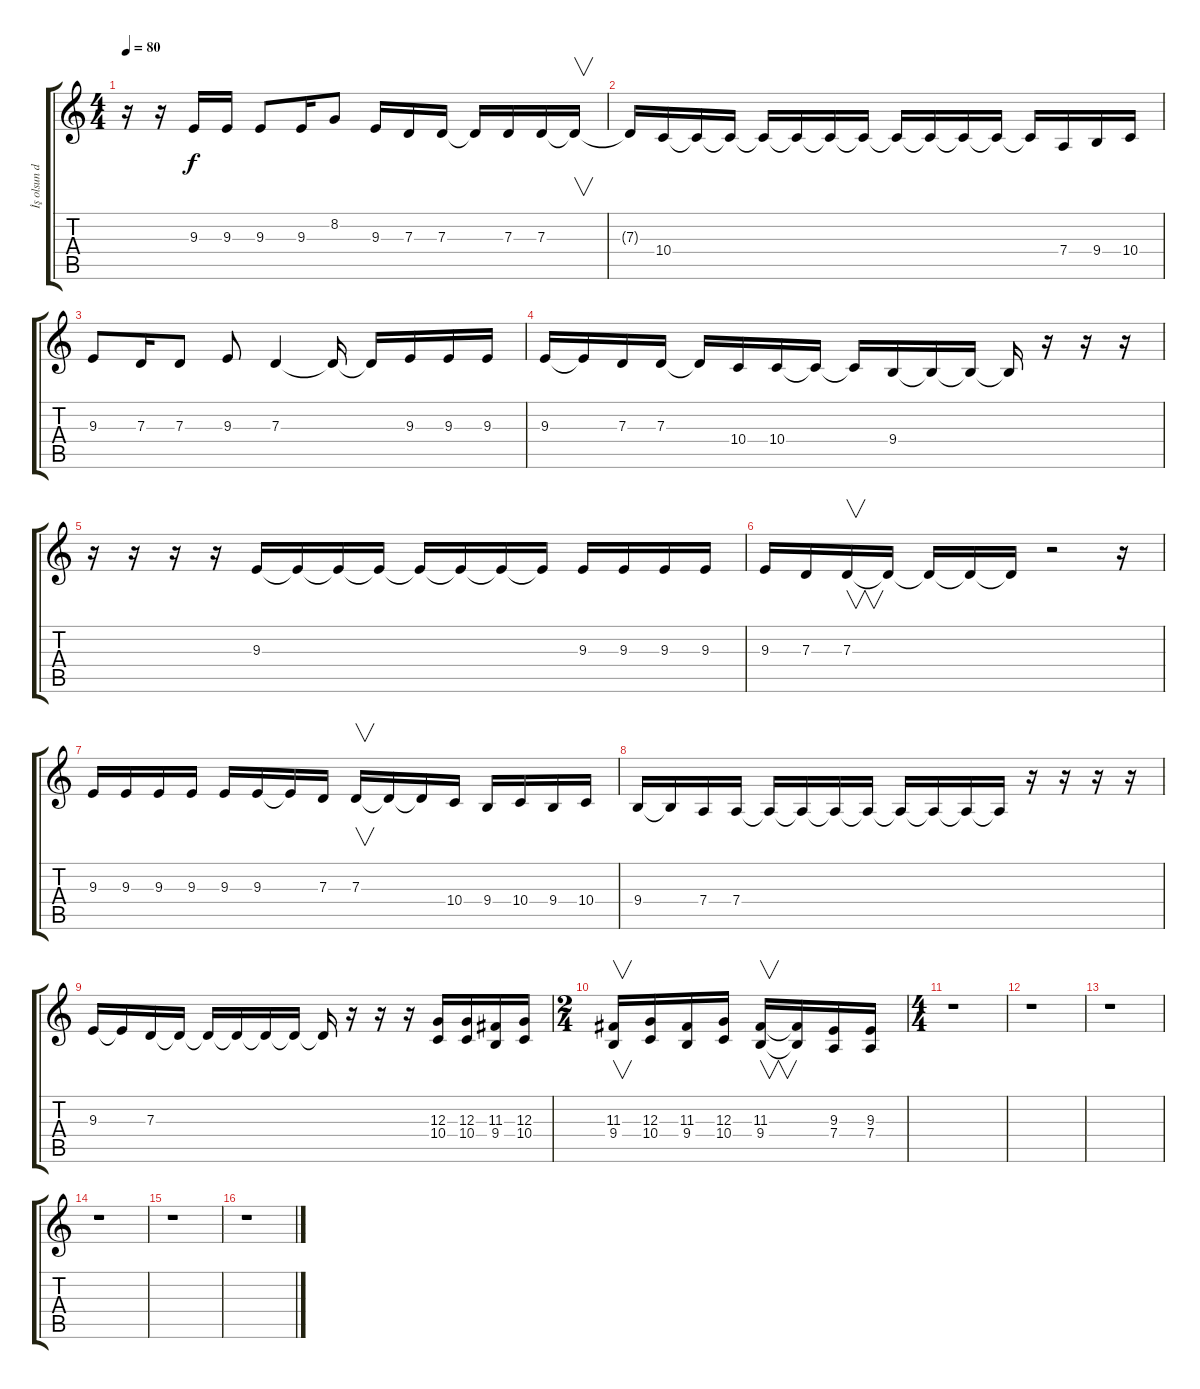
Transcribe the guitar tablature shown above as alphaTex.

\track ("İş olsun diye :)" "İş olsun d") {instrument tenorsax}
\staff {score tabs}
\tuning (E4 B3 G3 D3 A2 E2) {hide}
\ts (4 4)
\tempo 80
\clef g2
\ks c
r.16{dy f} r.16 9.3.16 9.3.16 9.3.8 9.3.16 8.2.8 9.3.16 7.3.16 7.3.16 7.3{t}.16 7.3.16 7.3.16 7.3{t}.16{v} |
7.3{t}.16 10.4.16 10.4{t}.16 10.4{t}.16 10.4{t}.16 10.4{t}.16 10.4{t}.16 10.4{t}.16 10.4{t}.16 10.4{t}.16 10.4{t}.16 10.4{t}.16 10.4{t}.16 7.4.16 9.4.16 10.4.16 |
9.3.8 7.3.16 7.3.8 9.3.8 7.3.4 7.3{t}.16 7.3{t}.16 9.3.16 9.3.16 9.3.16 |
9.3.16 9.3{t}.16 7.3.16 7.3.16 7.3{t}.16 10.4.16 10.4.16 10.4{t}.16 10.4{t}.16 9.4.16 9.4{t}.16 9.4{t}.16 9.4{t}.16 r.16 r.16 r.16 |
r.16 r.16 r.16 r.16 9.3.16 9.3{t}.16 9.3{t}.16 9.3{t}.16 9.3{t}.16 9.3{t}.16 9.3{t}.16 9.3{t}.16 9.3.16 9.3.16 9.3.16 9.3.16 |
9.3.16 7.3.16 7.3.16{v} 7.3{t}.16 7.3{t}.16 7.3{t}.16 7.3{t}.16 r.2 r.16 |
9.3.16 9.3.16 9.3.16 9.3.16 9.3.16 9.3.16 9.3{t}.16 7.3.16 7.3.16{v} 7.3{t}.16 7.3{t}.16 10.4.16 9.4.16 10.4.16 9.4.16 10.4.16 |
9.4.16 9.4{t}.16 7.4.16 7.4.16 7.4{t}.16 7.4{t}.16 7.4{t}.16 7.4{t}.16 7.4{t}.16 7.4{t}.16 7.4{t}.16 7.4{t}.16 r.16 r.16 r.16 r.16 |
9.3.16 9.3{t}.16 7.3.16 7.3{t}.16 7.3{t}.16 7.3{t}.16 7.3{t}.16 7.3{t}.16 7.3{t}.16 r.16 r.16 r.16 (12.3 10.4).16 (12.3 10.4).16 (11.3 9.4).16 (12.3 10.4).16 |
\ts (2 4)
(11.3 9.4).16{v} (12.3 10.4).16 (11.3 9.4).16 (12.3 10.4).16 (11.3 9.4).16{v} (11.3{t} 9.4{t}).16 (9.3 7.4).16 (9.3 7.4).16 |
\ts (4 4)
r.1 |
r.1 |
r.1 |
r.1 |
r.1 |
r.1
